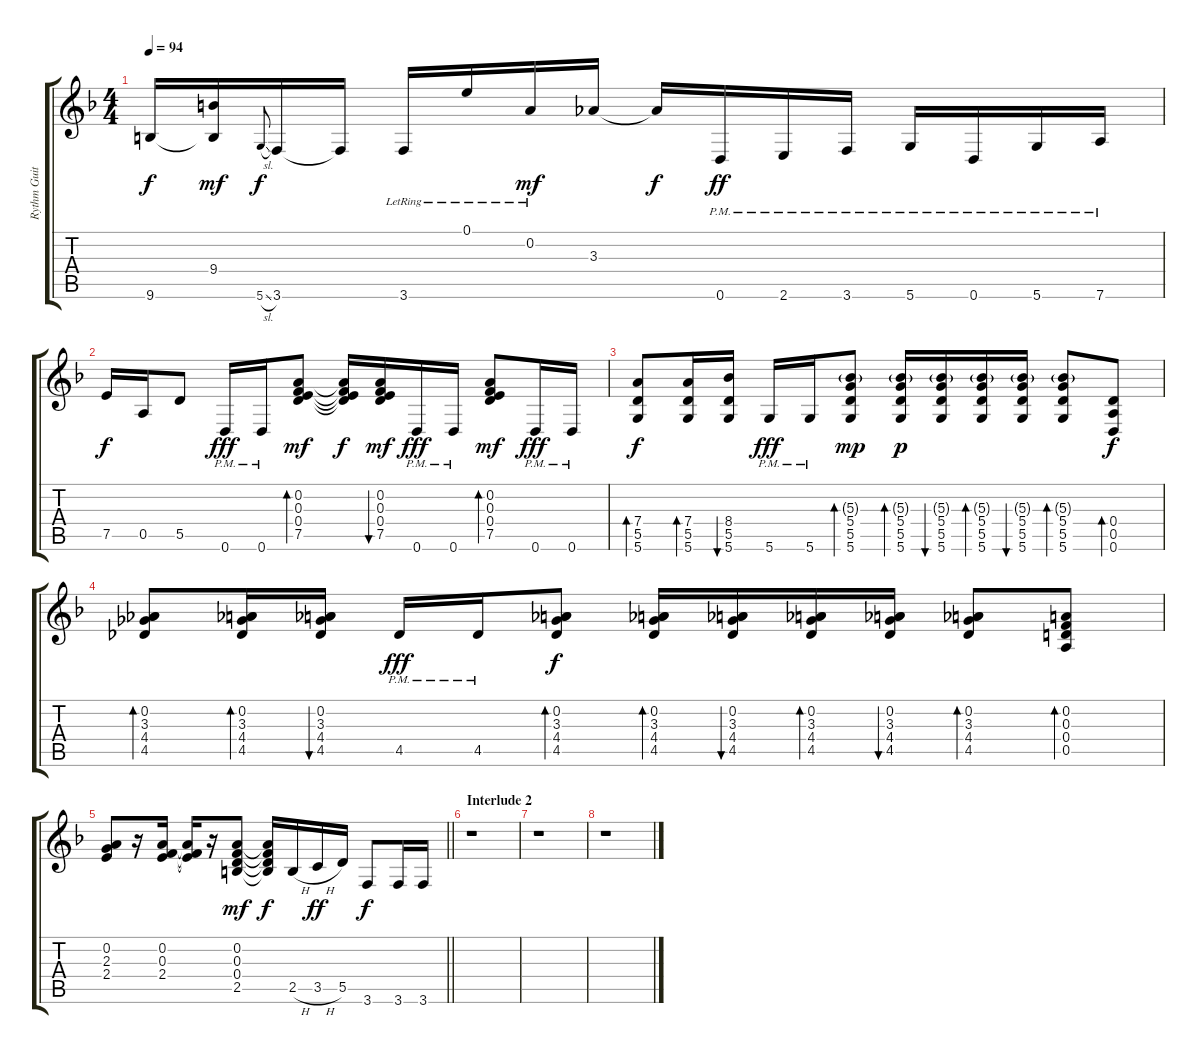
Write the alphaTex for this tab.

\track ("Rythm Guitar 1" "Rythm Guit") {instrument distortionguitar}
\staff {score tabs}
\tuning (E4 A3 F3 D3 A2 D2) {hide}
\ts (4 4)
\tempo 94
\clef g2
\ks dminor
9.6{t}.16{dy f} (9.4 9.6{t}).16{dy mf} 5.6{sl}.8{gr onbeat dy f} 3.6.16 3.6{t}.16 3.6{lr}.16 0.1{lr}.16 0.2{lr}.16{dy mf} 3.3.16 3.3{t}.16{dy f} 0.6{pm}.16{dy ff} 2.6{pm}.16 3.6{pm}.16 5.6{pm}.16 0.6{pm}.16 5.6{pm}.16 7.6{pm}.16 |
7.5.16{dy f} 0.5.16 5.5.8 0.6{pm}.16{dy fff} 0.6{pm}.16 (0.2 0.3 0.4 7.5).8{bd 30 dy mf} (0.2{t} 0.3{t} 0.4{t} 7.5{t}).16{dy f} (0.2 0.3 0.4 7.5).16{bu 30 dy mf} 0.6{pm}.16{dy fff} 0.6{pm}.16 (0.2 0.3 0.4 7.5).8{bd 30 dy mf} 0.6{pm}.16{dy fff} 0.6{pm}.16 |
(7.4 5.5 5.6).8{bd 30 dy f} (7.4 5.5 5.6).16{bd 30} (8.4 5.5 5.6).16{bu 30} 5.6{pm}.16{dy fff} 5.6{pm}.16 (5.3{g} 5.4 5.5 5.6).8{bd 30 dy mp} (5.3{g} 5.4 5.5 5.6).16{bd 30 dy p} (5.3{g} 5.4 5.5 5.6).16{bu 30} (5.3{g} 5.4 5.5 5.6).16{bd 30} (5.3{g} 5.4 5.5 5.6).16{bu 30} (5.3{g} 5.4 5.5 5.6).8{bd 30} (0.4 0.5 0.6).8{bd 30 dy f} |
(0.2 3.3 4.4 4.5).8{bd 30} (0.2 3.3 4.4 4.5).16{bd 30} (0.2 3.3 4.4 4.5).16{bu 30} 4.5{pm}.16{dy fff} 4.5{pm}.16 (0.2 3.3 4.4 4.5).8{bd 30 dy f} (0.2 3.3 4.4 4.5).16{bd 30} (0.2 3.3 4.4 4.5).16{bu 30} (0.2 3.3 4.4 4.5).16{bd 30} (0.2 3.3 4.4 4.5).16{bu 30} (0.2 3.3 4.4 4.5).8{bd 30} (0.2 0.3 0.4 0.5).8{bd 30} |
\barLineRight lightlight
(0.2 2.3 2.4).8 r.16 (0.2 0.3 2.4).16 (0.2{t} 0.3{t} 2.4{t}).16 r.16 (0.2 0.3 0.4 2.5).8{dy mf} (0.2{t} 0.3{t} 0.4{t} 2.5{t}).16{dy f} 2.5{h}.16 3.5{h}.16{dy ff} 5.5.16 3.6.8{dy f} 3.6.16 3.6.16 |
\section ("" "Interlude 2")
r.1 |
r.1 |
r.1
